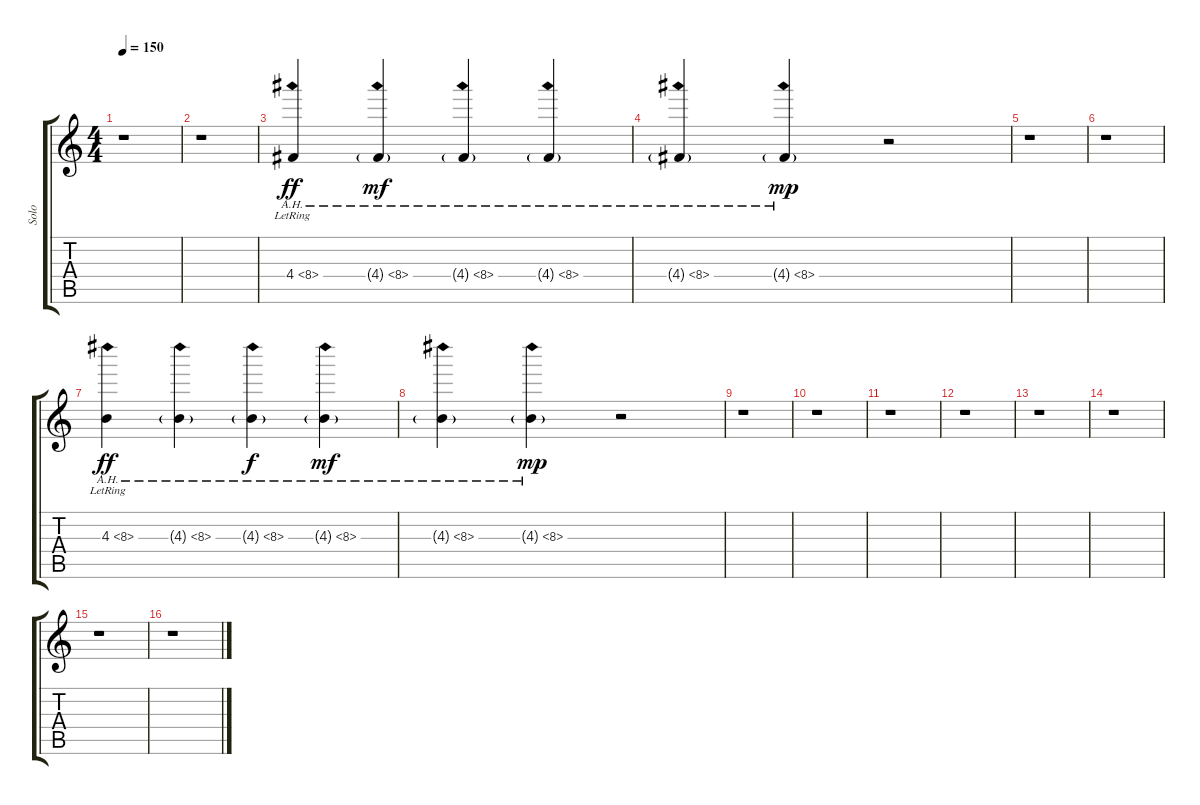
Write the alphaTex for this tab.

\track ("Solo" "Solo") {instrument overdrivenguitar}
\staff {score tabs}
\tuning (E4 B3 G3 D3 A2 E2) {hide}
\ts (4 4)
\tempo 150
\clef g2
\ks c
r.1{dy ff instrument overdrivenguitar} |
r.1 |
4.4{ah 4 lr}.4 4.4{ah 4 g}.4{dy mf} 4.4{ah 4 g}.4 4.4{ah 4 g}.4 |
4.4{ah 4 g}.4 4.4{ah 4 g}.4{dy mp} r.2 |
r.1 |
r.1 |
4.3{ah 4 lr}.4{dy ff} 4.3{ah 4 g}.4 4.3{ah 4 g}.4{dy f} 4.3{ah 4 g}.4{dy mf} |
4.3{ah 4 g}.4 4.3{ah 4 g}.4{dy mp} r.2 |
r.1 |
r.1 |
r.1 |
r.1 |
r.1 |
r.1 |
r.1 |
r.1
